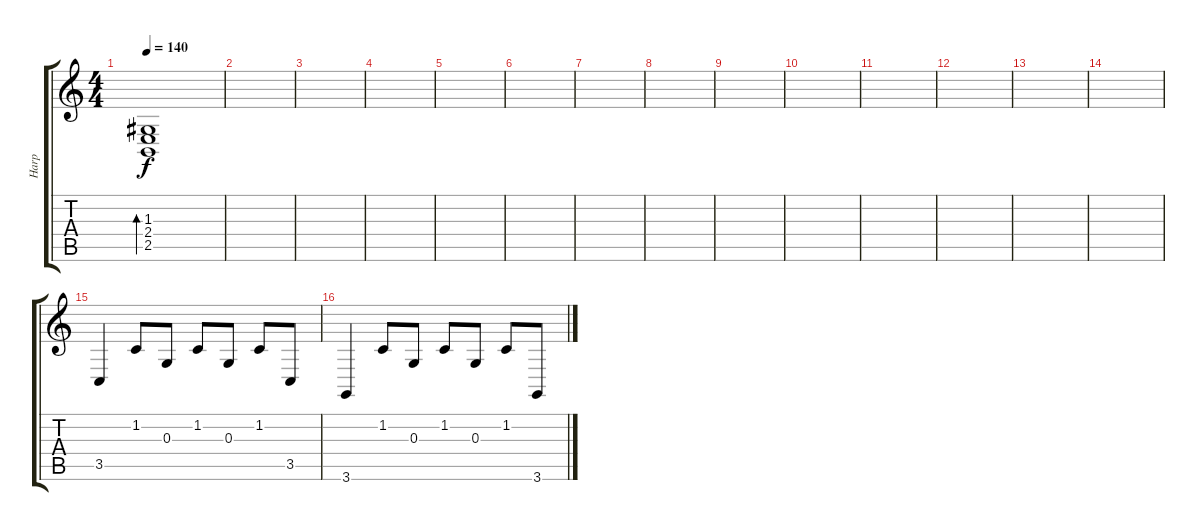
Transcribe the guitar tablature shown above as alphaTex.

\track ("Harp" "Harp") {instrument orchestralharp}
\staff {score tabs}
\tuning (E4 B3 G3 D3 A2 E2) {hide}
\ts (4 4)
\tempo 140
\clef g2
\ks c
(1.3 2.4 2.5).1{bd 30 dy f} |
|
|
|
|
|
|
|
|
|
|
|
|
|
3.5.4 1.2.8 0.3.8 1.2.8 0.3.8 1.2.8 3.5.8 |
3.6.4 1.2.8 0.3.8 1.2.8 0.3.8 1.2.8 3.6.8
